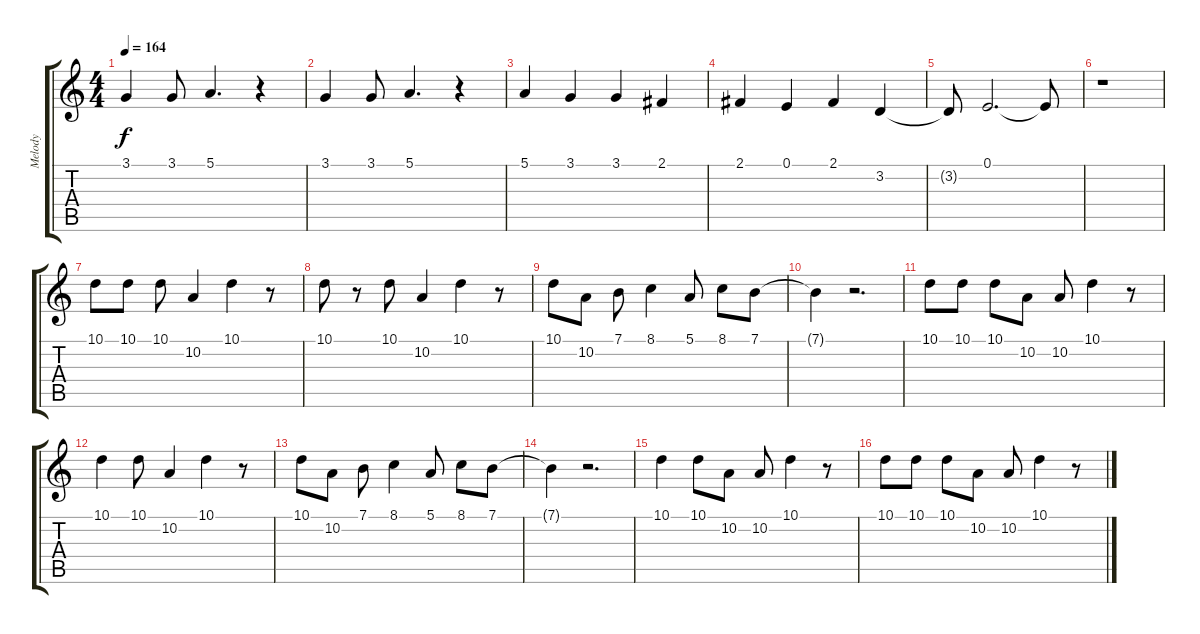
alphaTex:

\track ("Melody" "Melody") {instrument vibraphone}
\staff {score tabs}
\tuning (E4 B3 G3 D3 A2 E2) {hide}
\ts (4 4)
\tempo 164
\clef g2
\ks c
3.1.4{dy f} 3.1.8 5.1.4{d} r.4 |
3.1.4 3.1.8 5.1.4{d} r.4 |
5.1.4 3.1.4 3.1.4 2.1.4 |
2.1.4 0.1.4 2.1.4 3.2.4 |
3.2{t}.8 0.1.2{d} 0.1{t}.8 |
r.1 |
10.1.8 10.1.8 10.1.8 10.2.4 10.1.4 r.8 |
10.1.8 r.8 10.1.8 10.2.4 10.1.4 r.8 |
10.1.8 10.2.8 7.1.8 8.1.4 5.1.8 8.1.8 7.1.8 |
7.1{t}.4 r.2{d} |
10.1.8 10.1.8 10.1.8 10.2.8 10.2.8 10.1.4 r.8 |
10.1.4 10.1.8 10.2.4 10.1.4 r.8 |
10.1.8 10.2.8 7.1.8 8.1.4 5.1.8 8.1.8 7.1.8 |
7.1{t}.4 r.2{d} |
10.1.4 10.1.8 10.2.8 10.2.8 10.1.4 r.8 |
10.1.8 10.1.8 10.1.8 10.2.8 10.2.8 10.1.4 r.8
